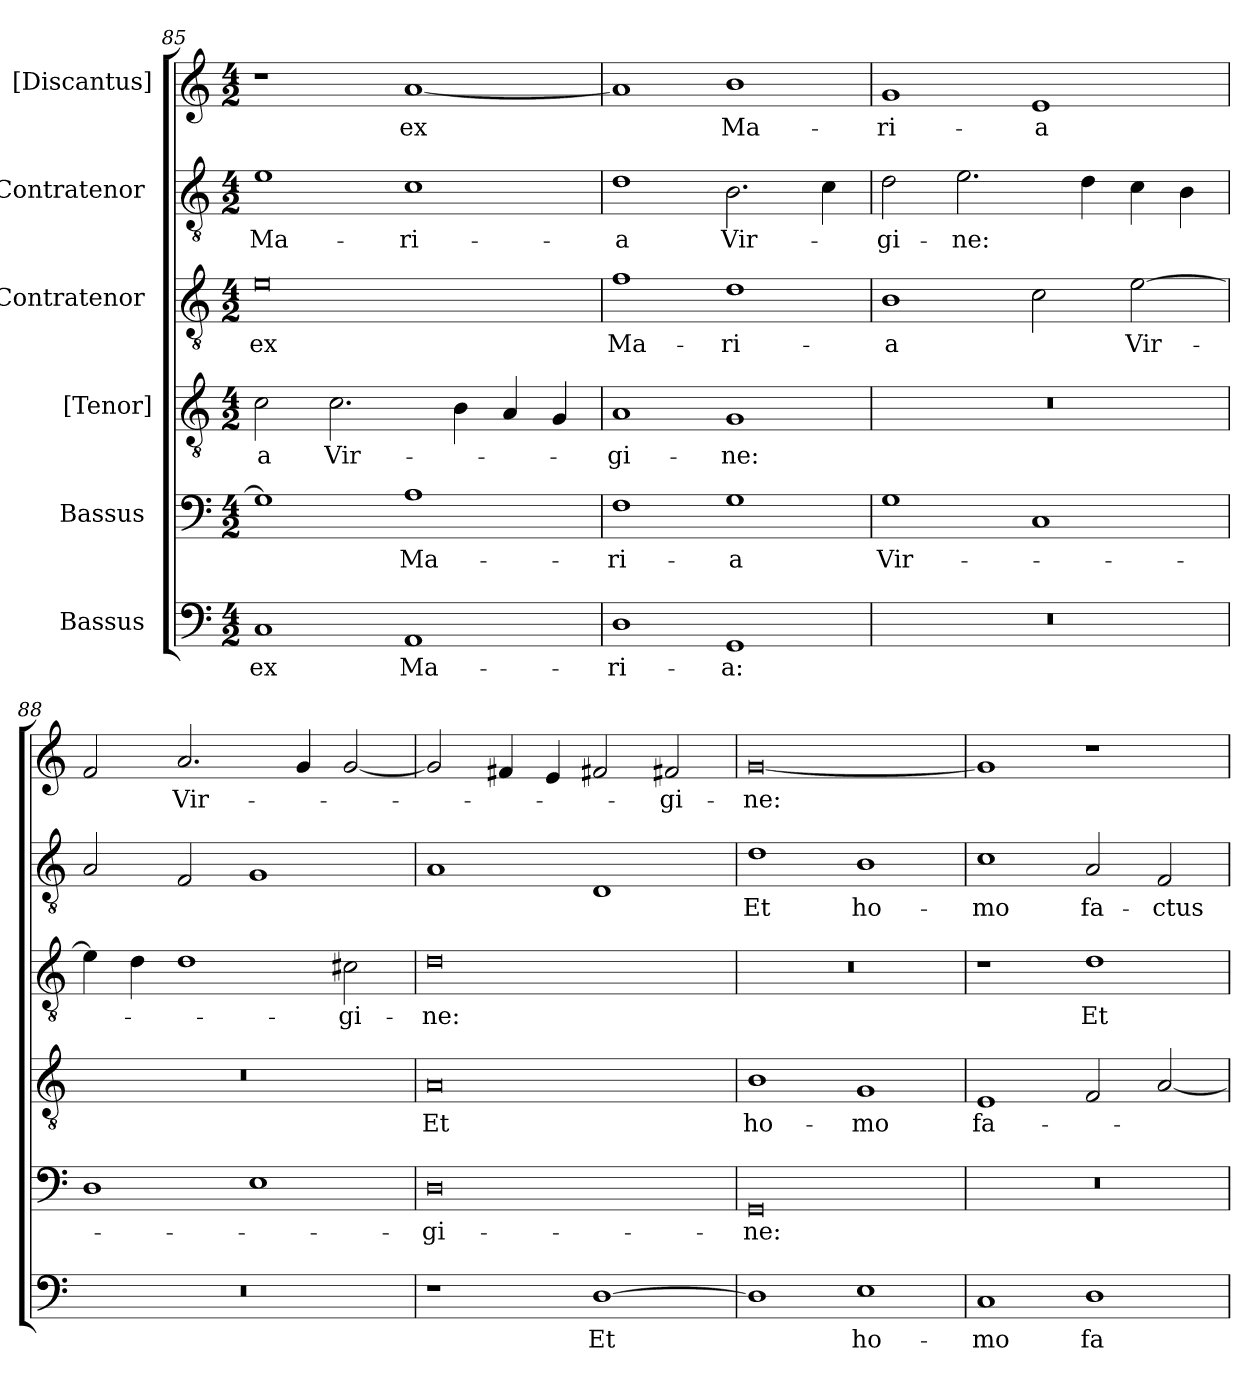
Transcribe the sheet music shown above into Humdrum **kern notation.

**kern	**text	**kern	**text	**kern	**text	**kern	**text	**kern	**text	**kern	**text
*part6	*part6	*part5	*part5	*part4	*part4	*part3	*part3	*part2	*part2	*part1	*part1
*staff6	*staff6	*staff5	*staff5	*staff4	*staff4	*staff3	*staff3	*staff2	*staff2	*staff1	*staff1
*I"Bassus [2]	*	*I"Bassus [1]	*	*I"[Tenor]	*	*I"Contratenor [2]	*	*I"Contratenor [1]	*	*I"[Discantus]	*
*clefF4	*	*clefF4	*	*clefGv2	*	*clefGv2	*	*clefGv2	*	*clefG2	*
*k[]	*	*k[]	*	*k[]	*	*k[]	*	*k[]	*	*k[]	*
*M4/2	*	*M4/2	*	*M4/2	*	*M4/2	*	*M4/2	*	*M4/2	*
=85	=85	=85	=85	=85	=85	=85	=85	=85	=85	=85	=85
1C/	ex	1G\]	.	2c\	-a	0e\	ex	1e\	Ma-	1r	.
.	.	.	.	2.c\	Vir-	.	.	.	.	.	.
1AA/	Ma-	1A\	Ma-	.	.	.	.	1c\	-ri-	[1a/	ex
.	.	.	.	4B\	.	.	.	.	.	.	.
.	.	.	.	4A/	.	.	.	.	.	.	.
.	.	.	.	4G/	.	.	.	.	.	.	.
=86	=86	=86	=86	=86	=86	=86	=86	=86	=86	=86	=86
1D\	-ri-	1F\	-ri-	1A/	-gi-	1f\	Ma-	1d\	-a	1a/]	.
1GG/	-a:	1G\	-a	1G/	-ne:	1d\	-ri-	2.B\	Vir-	1b\	Ma-
.	.	.	.	.	.	.	.	4c\	.	.	.
=87	=87	=87	=87	=87	=87	=87	=87	=87	=87	=87	=87
0r	.	1G\	Vir-	0r	.	1B\	-a	2d\	-gi-	1g/	-ri-
.	.	.	.	.	.	.	.	2.e\	-ne:	.	.
.	.	1C/	.	.	.	2c\	.	.	.	1e/	-a
.	.	.	.	.	.	.	.	4d\	.	.	.
.	.	.	.	.	.	[2e\	Vir-	4c\	.	.	.
.	.	.	.	.	.	.	.	4B\	.	.	.
=88	=88	=88	=88	=88	=88	=88	=88	=88	=88	=88	=88
0r	.	1D\	.	0r	.	4e\]	.	2A/	.	2f/	.
.	.	.	.	.	.	4d\	.	.	.	.	.
.	.	.	.	.	.	1d\	.	2F/	.	2.a/	Vir-
.	.	1E\	.	.	.	.	.	1G/	.	.	.
.	.	.	.	.	.	.	.	.	.	4g/	.
.	.	.	.	.	.	2c#X\	-gi-	.	.	[2g/	.
=89	=89	=89	=89	=89	=89	=89	=89	=89	=89	=89	=89
1r	.	0D\	-gi-	0A/	Et	0d\	-ne:	1A/	.	2g/]	.
.	.	.	.	.	.	.	.	.	.	4f#X/	.
.	.	.	.	.	.	.	.	.	.	4e/	.
[1D\	Et	.	.	.	.	.	.	1D/	.	2f#X/	.
.	.	.	.	.	.	.	.	.	.	2f#X/	-gi-
=90	=90	=90	=90	=90	=90	=90	=90	=90	=90	=90	=90
1D\]	.	0GG/	-ne:	1B\	ho-	0r	.	1d\	Et	[0g/	-ne:
1E\	ho-	.	.	1G/	-mo	.	.	1B\	ho-	.	.
=91	=91	=91	=91	=91	=91	=91	=91	=91	=91	=91	=91
1C/	-mo	0r	.	1E/	fa-	1r	.	1c\	-mo	1g/]	.
1D\	fa-	.	.	2F/	.	1d\	Et	2A/	fa-	1r	.
.	.	.	.	[2A/	.	.	.	2F/	-ctus	.	.
=	=	=	=	=	=	=	=	=	=	=	=
*-	*-	*-	*-	*-	*-	*-	*-	*-	*-	*-	*-
